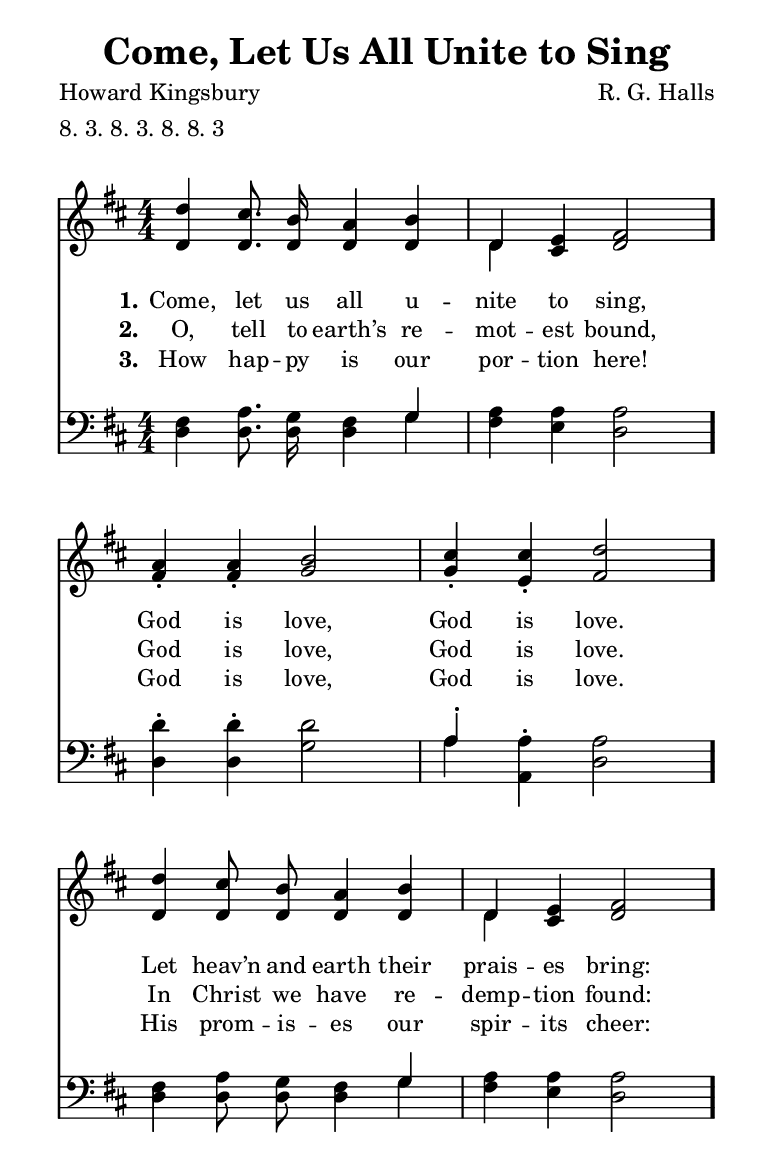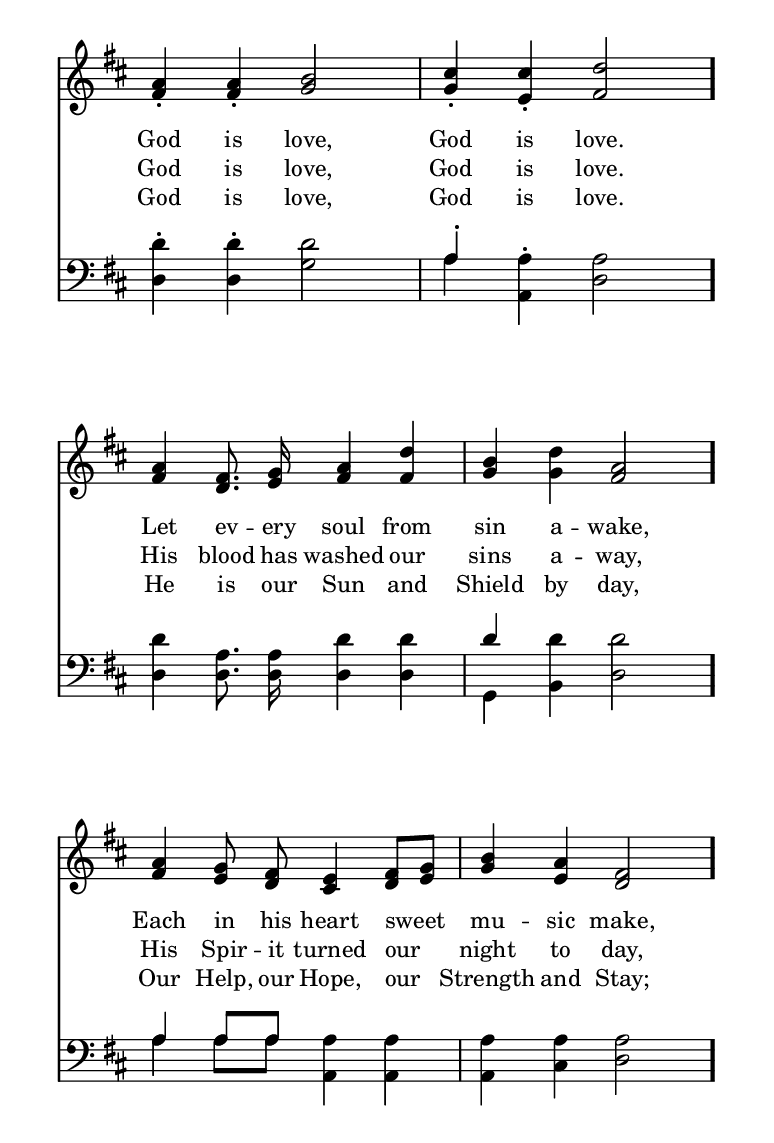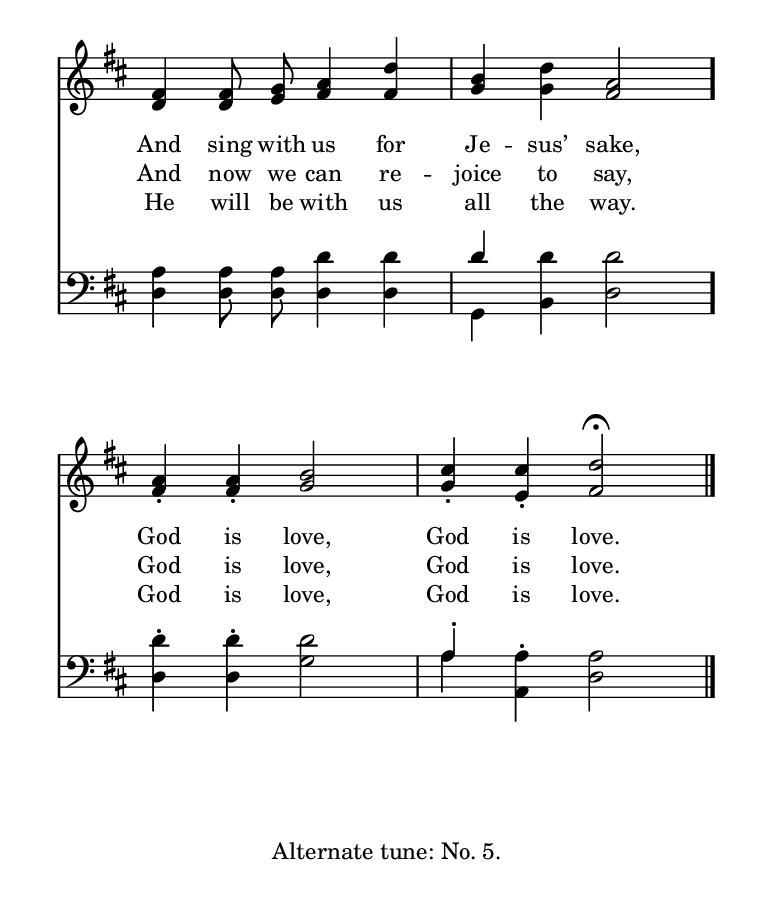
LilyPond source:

\include "common/global.ily"
\paper {
  \include "common/paper.ily"
  %ragged-bottom = ##t
  %ragged-last-bottom = ##t
  %systems-per-page = ##f
  %page-count = ##f
}

\header{
  hymnnumber = "71"
  title = "Come, Let Us All Unite to Sing"
  tunename = "Christ for me"
  meter = "8. 3. 8. 3. 8. 8. 3"
  poet = "Howard Kingsbury"
  composer = "R. G. Halls"
  %copyright = ""
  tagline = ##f
}

% for fermata in MIDI
ta = { \tempo 4=90 }
tb = { \tempo 4=45 }

patternAA = { \ta c4 c8. c16 c4 c4      | c4 c4 c2 }
patternAB = { \ta c4 c8  c8  c4 c4      | c4 c4 c2 }
patternAC = { \ta c4 c8  c8  c4 c8[ c8] | c4 c4 c2 }

patternBA = { \ta c4 c4 c2 | c4 c4 c2 }
patternBB = { \ta c4 c4 c2 | c4 c4 \tb c2 \ta }

global = {
  \include "common/overrides.ily"
  \override Staff.TimeSignature.style = #'numbered
  \time 4/4
  \override Score.MetronomeMark.transparent = ##t % hide all fermata changes too
  \ta
  \key d \major
  %\partial 4
  \autoBeamOff
}

notesSoprano = {
\global
\relative c'' {

  \changePitch \patternAA { d cis b a b | d, e fis }
  \changePitch \patternBA { a a b | cis cis d }
  \changePitch \patternAB { d cis b a b | d, e fis }
  \changePitch \patternBA { a a b | cis cis d }

  \changePitch \patternAA { a fis g a d | b d a }
  \changePitch \patternAC { a g fis e fis g | b a fis }
  \changePitch \patternAB { fis fis g a d | b d a }
  \changePitch \patternBA { a a b | cis cis d \fermata }

  \bar "|."

}
}

notesAlto = {
\global
\relative e' {

  \changePitch \patternAA { d d d d d | d cis d }
  \changePitch \patternBA { fis_. fis_. g | g_. e_. fis }
  \changePitch \patternAB { d d d d d | d cis d }
  \changePitch \patternBA { fis_. fis_. g | g_. e_. fis }

  \changePitch \patternAA { fis d e fis fis | g g fis }
  \changePitch \patternAC { fis e d cis d e | g e d }
  \changePitch \patternAB { d d e fis fis | g g fis }
  \changePitch \patternBA { fis_. fis_. g | g_. e_. fis }

}
}

notesTenor = {
\global
\relative a {

  \changePitch \patternAA { fis a g fis g | a a a }
  \changePitch \patternBA { d^. d^. d | a^. a^. a }
  \changePitch \patternAB { fis a g fis g | a a a }
  \changePitch \patternBA { d^. d^. d | a^. a^. a }

  \changePitch \patternAA { d a a d d | d d d }
  \changePitch \patternAB { a a a a a | a a a }
  \changePitch \patternAB { a a a d d | d d d }
  \changePitch \patternBA { d^. d^. d | a^. a^. a }

}
}

notesBass = {
\global
\relative f {

  \changePitch \patternAA { d d d d g | fis e d }
  \changePitch \patternBA { d d g | a a, d }
  \changePitch \patternAB { d d d d g | fis e d }
  \changePitch \patternBA { d d g | a a, d }

  \changePitch \patternAA { d d d d d | g, b d }
  \changePitch \patternAB { a' a a a, a | a cis d }
  \changePitch \patternAB { d d d d d | g, b d }
  \changePitch \patternBA { d d g | a a, d }

}
}

wordsA = \lyricmode {
\set stanza = "1."

Come, let us all u -- nite to sing, \bar "."
God is love, God is love. \bar "." \break
Let heav’n and earth their prais -- es bring: \bar "."
God is love, God is love. \bar "." \break
Let ev -- ery soul from sin a -- wake, \bar "."
Each in his heart sweet mu -- sic make, \bar "."
And sing with us for Je -- sus’ sake, \bar "."
God is love, God is love. \bar "."

}

wordsB = \lyricmode {
\set stanza = "2."

O, tell to earth’s re -- mot -- est bound,
God is love, God is love.
In Christ we have re -- demp -- tion found:
God is love, God is love.
His blood has washed our sins a -- way,
His Spir -- it turned our night to day,
And now we can re -- joice to say,
God is love, God is love.

}

wordsC = \lyricmode {
\set stanza = "3."

How hap -- py is our por -- tion here!
God is love, God is love.
His prom -- is -- es our spir -- its cheer:
God is love, God is love.
He is our Sun and Shield by day,
Our Help, our Hope, our Strength and Stay;
He will be with us all the way.
God is love, God is love.

}

\score {
  \context ChoirStaff <<
    \context Staff = upper <<
      \set ChoirStaff.systemStartDelimiter = #'SystemStartBar
      \partcombine #'(2 . 9) \notesSoprano \notesAlto
      \context NullVoice = sopranos { \voiceOne << \notesSoprano >> }
      \context NullVoice = altos { \voiceTwo << \notesAlto >> }
      \context Lyrics = one   \lyricsto sopranos \wordsA
      \context Lyrics = two   \lyricsto sopranos \wordsB
      \context Lyrics = three \lyricsto sopranos \wordsC
    >>
    \context Staff = men <<
      \clef bass
      \partcombine #'(2 . 9) \notesTenor \notesBass
      \context NullVoice = tenors { \voiceOne << \notesTenor >> }
      \context NullVoice = basses { \voiceTwo << \notesBass >> }
    >>
  >>
  \layout {
    \include "common/layout.ily"
  }
  \midi{
    \include "common/midi.ily"
  }
}

\noPageBreak

\markup { \fill-line { \line { Alternate tune: No. 5. } } }

\version "2.19.49"  % necessary for upgrading to future LilyPond versions.

% vi:set et ts=2 sw=2 ai nocindent syntax=lilypond:
